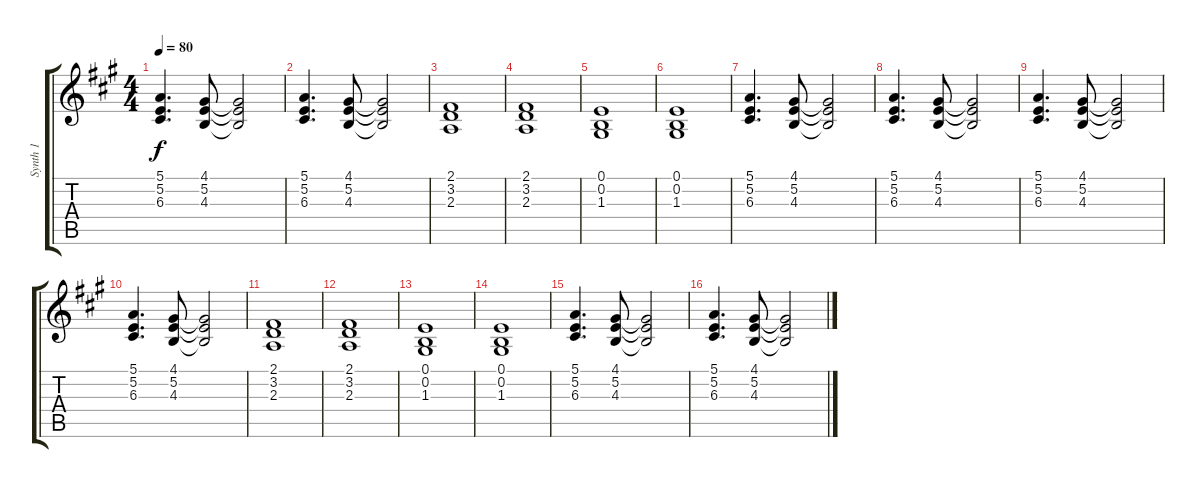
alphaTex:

\track ("Synth 1" "Synth 1") {instrument synthstrings1}
\staff {score tabs}
\tuning (E4 B3 G3 D3 A2 E2) {hide}
\ts (4 4)
\tempo 80
\clef g2
\ks a
(5.1 5.2 6.3).4{d dy f} (4.1 5.2 4.3).8 (4.1{t} 5.2{t} 4.3{t}).2 |
(5.1 5.2 6.3).4{d} (4.1 5.2 4.3).8 (4.1{t} 5.2{t} 4.3{t}).2 |
(2.1 3.2 2.3).1 |
(2.1 3.2 2.3).1 |
(0.1 0.2 1.3).1 |
(0.1 0.2 1.3).1 |
(5.1 5.2 6.3).4{d} (4.1 5.2 4.3).8 (4.1{t} 5.2{t} 4.3{t}).2 |
(5.1 5.2 6.3).4{d} (4.1 5.2 4.3).8 (4.1{t} 5.2{t} 4.3{t}).2 |
(5.1 5.2 6.3).4{d} (4.1 5.2 4.3).8 (4.1{t} 5.2{t} 4.3{t}).2 |
(5.1 5.2 6.3).4{d} (4.1 5.2 4.3).8 (4.1{t} 5.2{t} 4.3{t}).2 |
(2.1 3.2 2.3).1 |
(2.1 3.2 2.3).1 |
(0.1 0.2 1.3).1 |
(0.1 0.2 1.3).1 |
(5.1 5.2 6.3).4{d} (4.1 5.2 4.3).8 (4.1{t} 5.2{t} 4.3{t}).2 |
(5.1 5.2 6.3).4{d} (4.1 5.2 4.3).8 (4.1{t} 5.2{t} 4.3{t}).2
